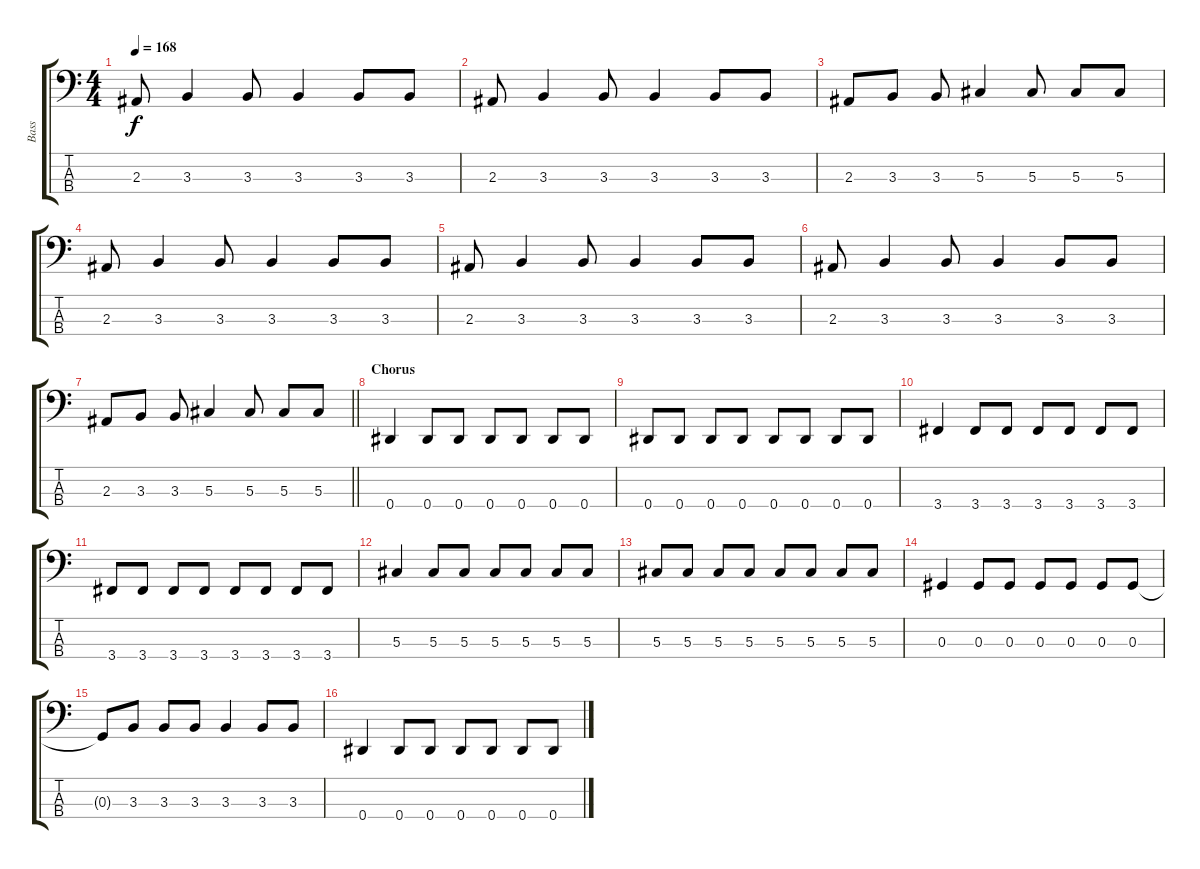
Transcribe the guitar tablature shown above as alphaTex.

\track ("Bass" "Bass") {instrument electricbassfinger}
\staff {score tabs}
\tuning (Gb2 Db2 Ab1 Eb1) {hide}
\ts (4 4)
\tempo 168
\clef f4
\ks c
2.3.8{dy f} 3.3.4 3.3.8 3.3.4 3.3.8 3.3.8 |
2.3.8 3.3.4 3.3.8 3.3.4 3.3.8 3.3.8 |
2.3.8 3.3.8 3.3.8 5.3.4 5.3.8 5.3.8 5.3.8 |
2.3.8 3.3.4 3.3.8 3.3.4 3.3.8 3.3.8 |
2.3.8 3.3.4 3.3.8 3.3.4 3.3.8 3.3.8 |
2.3.8 3.3.4 3.3.8 3.3.4 3.3.8 3.3.8 |
\barLineRight lightlight
2.3.8 3.3.8 3.3.8 5.3.4 5.3.8 5.3.8 5.3.8 |
\section ("" "Chorus")
0.4.4 0.4.8 0.4.8 0.4.8 0.4.8 0.4.8 0.4.8 |
0.4.8 0.4.8 0.4.8 0.4.8 0.4.8 0.4.8 0.4.8 0.4.8 |
3.4.4 3.4.8 3.4.8 3.4.8 3.4.8 3.4.8 3.4.8 |
3.4.8 3.4.8 3.4.8 3.4.8 3.4.8 3.4.8 3.4.8 3.4.8 |
5.3.4 5.3.8 5.3.8 5.3.8 5.3.8 5.3.8 5.3.8 |
5.3.8 5.3.8 5.3.8 5.3.8 5.3.8 5.3.8 5.3.8 5.3.8 |
0.3.4 0.3.8 0.3.8 0.3.8 0.3.8 0.3.8 0.3.8 |
0.3{t}.8 3.3.8 3.3.8 3.3.8 3.3.4 3.3.8 3.3.8 |
0.4.4 0.4.8 0.4.8 0.4.8 0.4.8 0.4.8 0.4.8
